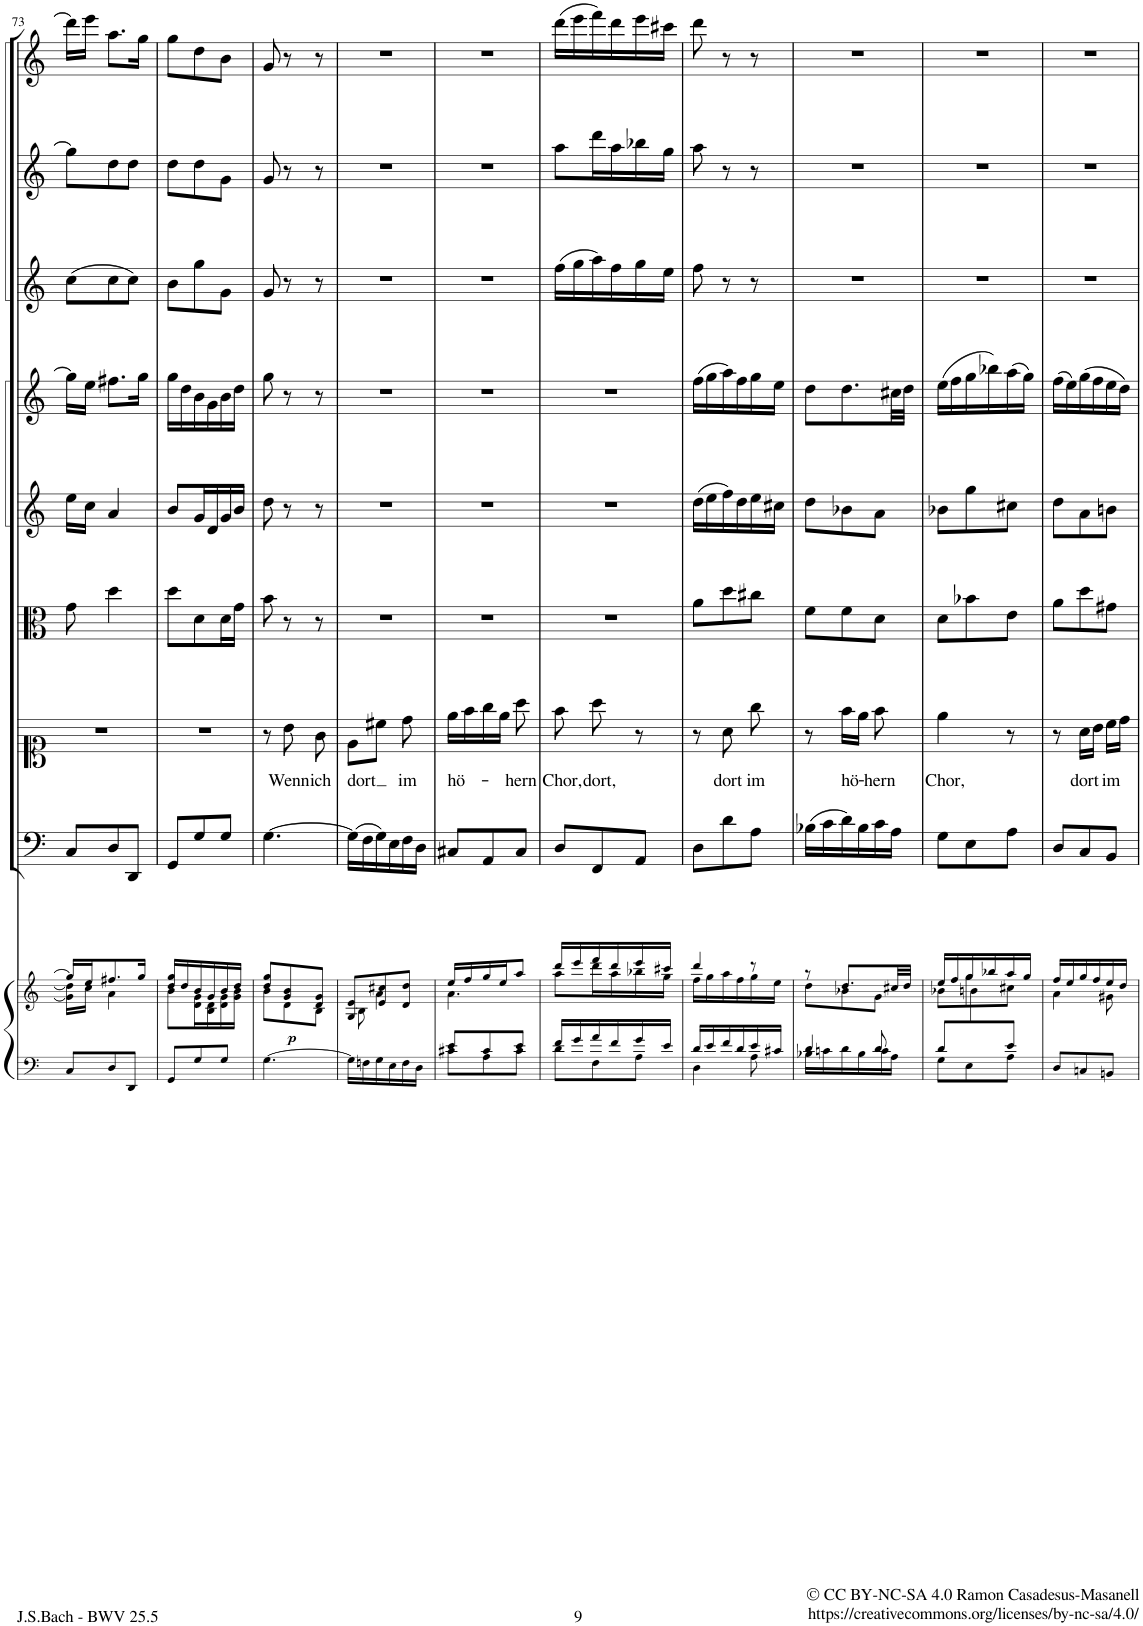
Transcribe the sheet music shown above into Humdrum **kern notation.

**kern	**kern	**dynam	**kern	**kern	**text	**kern	**kern	**kern	**kern	**kern	**kern
*part9	*part9	*part9	*part8	*part7	*part7	*part6	*part5	*part4	*part3	*part2	*part1
*staff10	*staff9	*staff9/10	*staff8	*staff7	*staff7	*staff6	*staff5	*staff4	*staff3	*staff2	*staff1
*I"Piano reduction	*	*	*I"Continuo	*I"Soprano	*	*I"Viola	*I"Oboe II Violino II	*I"Oboe I Violino I	*I"Flauto III	*I"Flauto II	*I"Flauto I
*I'Pno	*	*	*	*	*	*	*	*	*I'Fl	*I'Fl	*I'Fl
!!LO:PB:g=z
*clefF4	*clefG2	*	*clefF4	*clefC1	*	*clefC3	*clefG2	*clefG2	*clefG2	*clefG2	*clefG2
*k[]	*k[]	*	*k[]	*k[]	*	*k[]	*k[]	*k[]	*k[]	*k[]	*k[]
*M3/8	*M3/8	*	*M3/8	*M3/8	*	*M3/8	*M3/8	*M3/8	*M3/8	*M3/8	*M3/8
=73	=73	=73	=73	=73	=73	=73	=73	=73	=73	=73	=73
*	*^	*	*	*	*	*	*	*	*	*	*
8C/L	16gg/LL]	16g\] 16dd\]LL	.	8C/L	4.r	.	8g\	16ee\LL	16gg\LL]	(>8cc\L	8gg\L]	16ddd\LL]
.	16ee/J	16cc\JJ	.	.	.	.	.	16cc\JJ	16ee\JJ	.	.	16eee\JJ
8D/	8.ff#X/	4a\	.	8D/	.	.	4dd\	4a/	8.ff#X\L	8cc\	8dd\	8.aa\L
8DD/J	.	.	.	8DD/J	.	.	.	.	.	8cc\J)	8dd\J	.
.	16gg/Jk	.	.	.	.	.	.	.	16gg\Jk	.	.	16gg\Jk
=74	=74	=74	=74	=74	=74	=74	=74	=74	=74	=74	=74	=74
8GG/L	16dd/ 16gg/LL	8b\L	.	8GG/L	4.r	.	8dd\L	8b/L	16gg\LL	8b\L	8dd\L	8gg\L
.	16dd/	.	.	.	.	.	.	.	16dd\	.	.	.
8G/	16b/	16d\ 16g\L	.	8G/	.	.	8d\	16g/L	16b\	8gg\	8dd\	8dd\
.	16g/	16B\ 16d\	.	.	.	.	.	16d/	16g\	.	.	.
8G/J	16b/	16d\ 16g\	.	8G/J	.	.	16d\L	16g/	16b\	8g\J	8g\J	8b\J
.	16dd/JJ	16g\ 16b\JJ	.	.	.	.	16g\JJ	16b/JJ	16dd\JJ	.	.	.
=75	=75	=75	=75	=75	=75	=75	=75	=75	=75	=75	=75	=75
[4.G\	8dd/ 8gg/L	8b\L	.	[4.G\	8r	.	8b\	8dd\	8gg\	8g/	8g/	8g/
!	!	!	!LO:DY:b	!	!	!LO:LY:b	!	!	!	!	!	!
.	8g/ 8b/	8d\	p	.	8b\	Wenn	8r	8r	8r	8r	8r	8r
!	!	!	!	!	!	!LO:LY:b	!	!	!	!	!	!
.	8d/ 8g/J	8B\J	.	.	8g\	ich	8r	8r	8r	8r	8r	8r
=76	=76	=76	=76	=76	=76	=76	=76	=76	=76	=76	=76	=76
!	!	!	!	!	!	!LO:LY:b	!	!	!	!	!	!
16G\LL]	8G/ 8e/L	8B\	.	(>16G\LL]	8e\L	dort	4.r	4.r	4.r	4.r	4.r	4.r
16Fn\	.	.	.	16F\	.	.	.	.	.	.	.	.
16G\	8e/ 8cc#X/	4a\	.	16G\)	8cc#X\J	.	.	.	.	.	.	.
16E\	.	.	.	16E\	.	.	.	.	.	.	.	.
!	!	!	!	!	!	!LO:LY:b	!	!	!	!	!	!
16F\	8d/ 8dd/J	.	.	16F\	8dd\	im	.	.	.	.	.	.
16D\JJ	.	.	.	16D\JJ	.	.	.	.	.	.	.	.
=77	=77	=77	=77	=77	=77	=77	=77	=77	=77	=77	=77	=77
*^	*	*	*	*	*	*	*	*	*	*	*	*
!	!	!	!	!	!	!	!LO:LY:b	!	!	!	!	!	!
8e/L	8c#X\L	16ee/LL	4.a\	.	8C#X/L	16ee\LL	hö-	4.r	4.r	4.r	4.r	4.r	4.r
.	.	16ff/	.	.	.	16ff\	.	.	.	.	.	.	.
8c#/	8A\	16gg/	.	.	8AA/	16gg\	.	.	.	.	.	.	.
.	.	16ee/J	.	.	.	16ee\JJ	.	.	.	.	.	.	.
!	!	!	!	!	!	!	!LO:LY:b	!	!	!	!	!	!
8e/J	8c#\J	8aa/J	.	.	8C#/J	8aa\	-hern	.	.	.	.	.	.
=78	=78	=78	=78	=78	=78	=78	=78	=78	=78	=78	=78	=78	=78
!	!	!	!	!	!	!	!LO:LY:b	!	!	!	!	!	!
16f/LL	8d\L	16ddd/LL	8aa\L	.	8D/L	8ff\	Chor,	4.r	4.r	4.r	(>16ff\LL	8aa\L	(>16ddd\LL
16g/	.	16eee/	.	.	.	.	.	.	.	.	16gg\	.	16eee\
!	!	!	!	!	!	!	!LO:LY:b	!	!	!	!	!	!
16a/	8F\	16fff/	16ddd\L	.	8FF/	8aa\	dort,	.	.	.	16aa\)	16ddd\L	16fff\)
16f/	.	16ddd/	16aa\	.	.	.	.	.	.	.	16ff\	16aa\	16ddd\
16g/	8A\J	16eee/	16bb-X\	.	8AA/J	8r	.	.	.	.	16gg\	16bb-X\	16eee\
16e/JJ	.	16ccc#X/JJ	16gg\JJ	.	.	.	.	.	.	.	16ee\JJ	16gg\JJ	16ccc#X\JJ
=79	=79	=79	=79	=79	=79	=79	=79	=79	=79	=79	=79	=79	=79
16d/LL	4D\	4ddd/	16ff\LL	.	8D\L	8r	.	8a\L	(>16dd\LL	(>16ff\LL	8ff\	8aa\	8ddd\
16e/	.	.	16gg\	.	.	.	.	.	16ee\	16gg\	.	.	.
!	!	!	!	!	!	!	!LO:LY:b	!	!	!	!	!	!
16f/	.	.	16aa\	.	8d\	8a\	dort	8dd\	16ff\)	16aa\)	8r	8r	8r
16d/	.	.	16ff\	.	.	.	.	.	16dd\	16ff\	.	.	.
!	!	!	!	!	!	!	!LO:LY:b	!	!	!	!	!	!
16e/	8A\	8r	16gg\	.	8A\J	8gg\	im	8cc#X\J	16ee\	16gg\	8r	8r	8r
16c#X/JJ	.	.	16ee\JJ	.	.	.	.	.	16cc#X\JJ	16ee\JJ	.	.	.
=80	=80	=80	=80	=80	=80	=80	=80	=80	=80	=80	=80	=80	=80
4d/	16B-X\LL	8r	8dd\L	.	(>16B-X\LL	8r	.	8f\L	8dd\L	8dd\L	4.r	4.r	4.r
.	16cn\	.	.	.	16c\	.	.	.	.	.	.	.	.
!	!	!	!	!	!	!	!LO:LY:b	!	!	!	!	!	!
.	16d\	8.dd/L	8b-X\	.	16d\)	16ff\LL	hö-	8f\	8b-X\	8.dd\	.	.	.
.	16B-\	.	.	.	16B-\	16ee\JJ	.	.	.	.	.	.	.
!	!	!	!	!	!	!	!LO:LY:b	!	!	!	!	!	!
8d/	16c\	.	8g\J	.	16c\	8ff\	-hern	8d\J	8a\J	.	.	.	.
.	16A\JJ	32cc#X/LL	.	.	16A\JJ	.	.	.	.	32cc#X\LL	.	.	.
.	.	32dd/JJJ	.	.	.	.	.	.	.	32dd\JJJ	.	.	.
=81	=81	=81	=81	=81	=81	=81	=81	=81	=81	=81	=81	=81	=81
*	*	*	*^	*	*	*	*	*	*	*	*	*	*
!	!	!	!	!	!	!	!	!LO:LY:b	!	!	!	!	!	!
8d/L	8G\L	16ee/LL	8b-X\L	8ryy	.	8G\L	4ee\	Chor,	8d\L	8b-X\L	(>16ee\LL	4.r	4.r	4.r
.	.	16ff/	.	.	.	.	.	.	.	.	16ff\	.	.	.
8ryy	8E\	16gg/	8gg\	8bn\	.	8E\	.	.	8b-X\	8gg\	16gg\	.	.	.
.	.	16bb-X/	.	.	.	.	.	.	.	.	16bb-X\)	.	.	.
8e/J	8A\J	16aa/	8cc#X\J	8ryy	.	8A\J	8r	.	8e\J	8cc#X\J	(>16aa\	.	.	.
.	.	16gg/JJ	.	.	.	.	.	.	.	.	16gg\JJ)	.	.	.
*v	*v	*	*	*	*	*	*	*	*	*	*	*	*	*
*	*	*v	*v	*	*	*	*	*	*	*	*	*	*
=82	=82	=82	=82	=82	=82	=82	=82	=82	=82	=82	=82	=82
8D/L	16ff/LL	4a\	.	8D/L	8r	.	8a\L	8dd\L	(>16ff\LL	4.r	4.r	4.r
.	16ee/	.	.	.	.	.	.	.	16ee\)	.	.	.
!	!	!	!	!	!	!LO:LY:b	!	!	!	!	!	!
8Cn/	16gg/	.	.	8C/	16a\LL	dort	8dd\	8a\	(>16gg\	.	.	.
.	16ff/	.	.	.	16b\JJ	.	.	.	16ff\	.	.	.
!	!	!	!	!	!	!LO:LY:b	!	!	!	!	!	!
8BBn/J	16ee/	8g#X\	.	8BB/J	16cc\LL	im	8g#X\J	8bn\J	16ee\	.	.	.
.	16dd/JJ	.	.	.	16dd\JJ	.	.	.	16dd\JJ)	.	.	.
*	*v	*v	*	*	*	*	*	*	*	*	*	*
=	=	=	=	=	=	=	=	=	=	=	=
*-	*-	*-	*-	*-	*-	*-	*-	*-	*-	*-	*-
